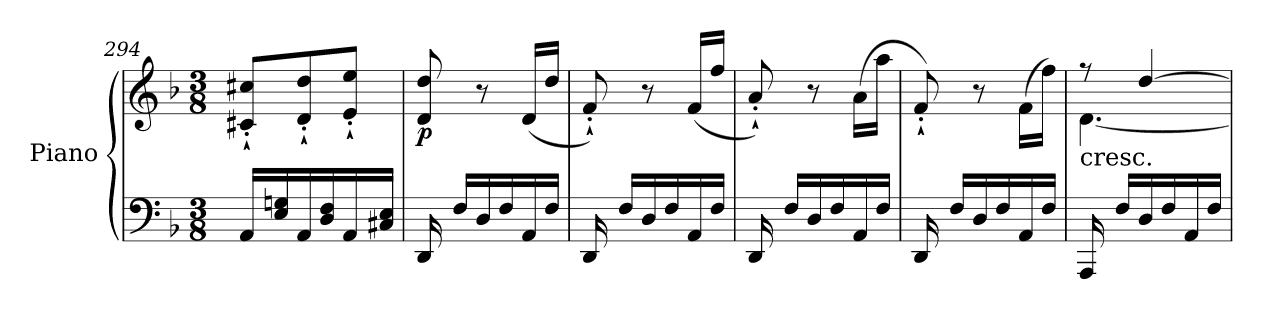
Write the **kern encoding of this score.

**kern	**kern	**dynam
*part1	*part1	*part1
*staff2	*staff1	*staff1/2
*I"Piano	*	*
*I'Pno	*	*
*clefF4	*clefG2	*
*k[b-]	*k[b-]	*
*F:	*F:	*
*M3/8	*M3/8	*
=294	=294	=294
16AA/LL	8c#X/`' 8cc#X/`'L	.
16E/ 16Gn/	.	.
16AA/	8d/`' 8dd/`'	.
16D/ 16F/	.	.
16AA/	8e/`' 8ee/`'J	.
16C#X/ 16E/JJ	.	.
=295	=295	=295
!	!	!LO:DY:b
16DD/	8d/ 8dd/	p
16F/LL	.	.
16D/	8r	.
16F/	.	.
16AA/	(16d/LL	.
16F/JJ	16dd/JJ	.
=296	=296	=296
16DD/	8f`'/)	.
16F/LL	.	.
16D/	8r	.
16F/	.	.
16AA/	(16f/LL	.
16F/JJ	16ff/JJ	.
=297	=297	=297
16DD/	8a`'/)	.
16F/LL	.	.
16D/	8r	.
16F/	.	.
16AA/	(16a\LL	.
16F/JJ	16aa\JJ	.
!!LO:PB:g=z
=298	=298	=298
16DD/	8f`'/)	.
16F/LL	.	.
16D/	8r	.
16F/	.	.
16AA/	(16f\LL	.
16F/JJ	16ff\JJ)	.
!!LO:PB:g=z
=299	=299	=299
*	*^	*
!	!LO:TX:b:t=cresc.	!	!
16AAA/	8rff	[4.d\	.
16F/LL	.	.	.
16D/	[4dd/	.	.
16F/	.	.	.
16AA/	.	.	.
16F/JJ	.	.	.
*	*v	*v	*
=	=	=
*-	*-	*-
